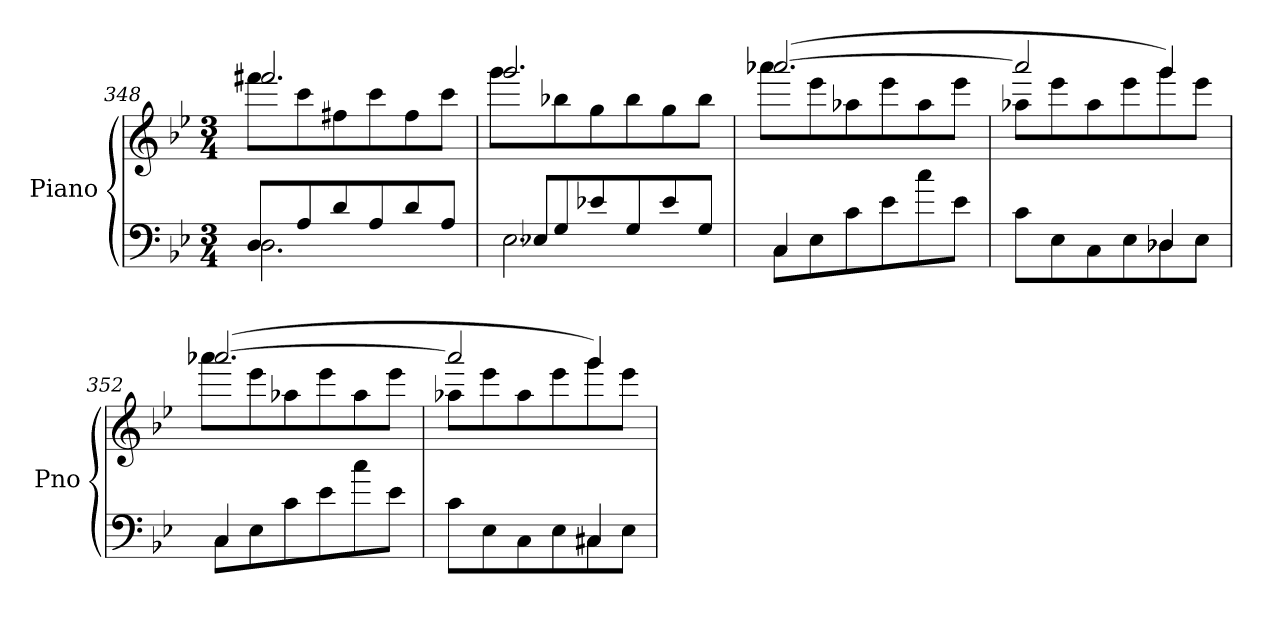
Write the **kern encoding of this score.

**kern	**kern
*part1	*part1
*staff2	*staff1
*I"Piano	*
*I'Pno	*
*clefF4	*clefG2
*k[b-e-]	*k[b-e-]
*B-:	*B-:
*M3/4	*M3/4
=348	=348
*^	*^
2.D\	8D/L	2.fff#X/	8fff#\L
.	8A/	.	8ccc\
.	8d/	.	8ff#X\
.	8A/	.	8ccc\
.	8d/	.	8ff#\
.	8A/J	.	8ccc\J
=349	=349	=349	=349
2.E-\	8E-X/L	2.ggg/	8ggg\L
.	8G/	.	8bb-X\
.	8e-X/	.	8gg\
.	8G/	.	8bb-\
.	8e-/	.	8gg\
.	8G/J	.	8bb-\J
=350	=350	=350	=350
8C\L	4C/	([2.aaa-X/	8aaa-\L
8E-\	.	.	8eee-\
8c\	2ryy	.	8aa-X\
8e-\	.	.	8eee-\
8cc\	.	.	8aa-\
8e-\J	.	.	8eee-\J
=351	=351	=351	=351
8c\L	2ryy	2aaa-/]	8aa-X\L
8E-\	.	.	8eee-\
8C\	.	.	8aa-\
8E-\	.	.	8eee-\
8D-\	4D-X/	4ggg/)	8ggg\
8E-\J	.	.	8eee-\J
!!LO:PB:g=z	!!
=352	=352	=352	=352
8C\L	4C/	([2.aaa-X/	8aaa-\L
8E-\	.	.	8eee-\
8c\	2ryy	.	8aa-X\
8e-\	.	.	8eee-\
8cc\	.	.	8aa-\
8e-\J	.	.	8eee-\J
!!LO:PB:g=z	!!
=353	=353	=353	=353
8c\L	2ryy	2aaa-/]	8aa-X\L
8E-\	.	.	8eee-\
8C\	.	.	8aa-\
8E-\	.	.	8eee-\
8C#\	4C#X/	4ggg/)	8ggg\
8E-\J	.	.	8eee-\J
*v	*v	*	*
*	*v	*v
=	=
*-	*-
